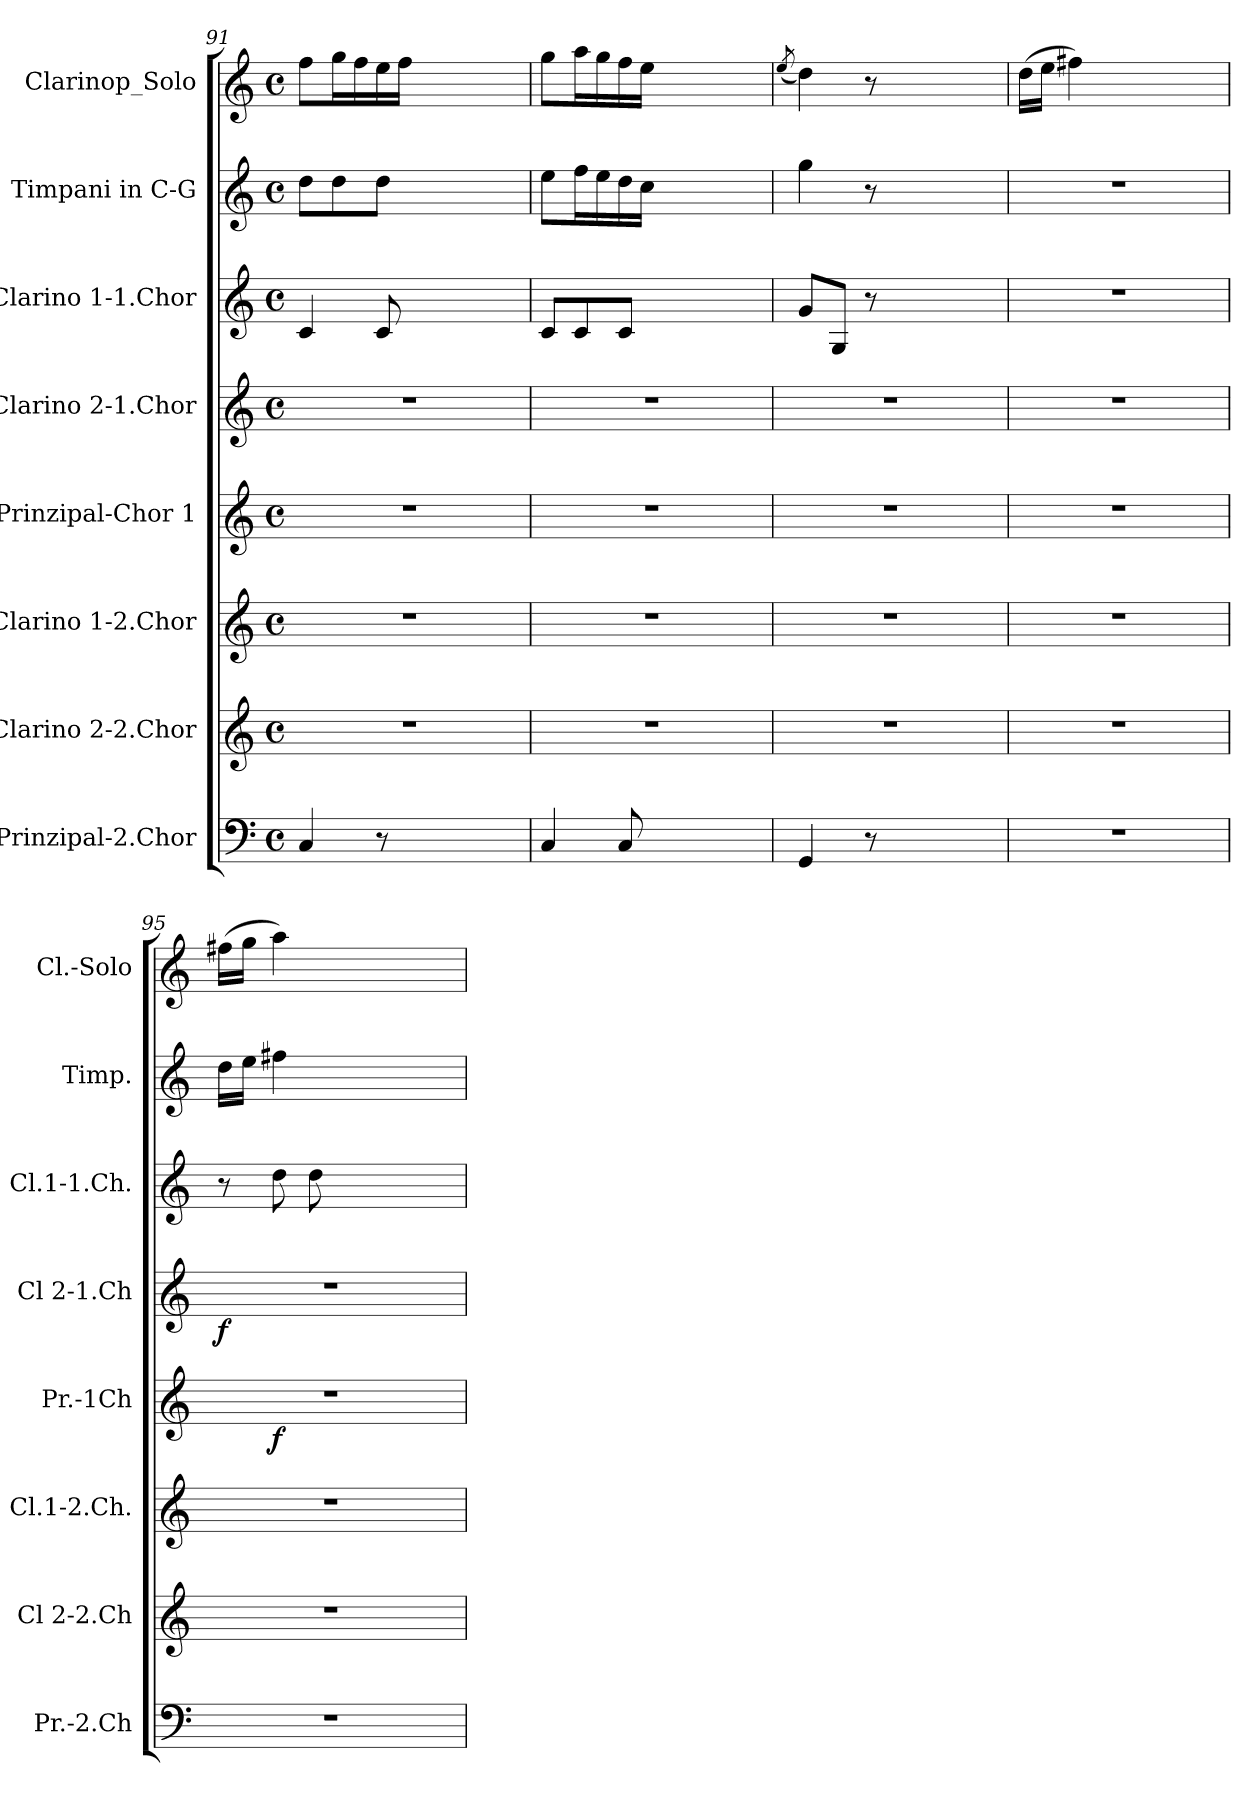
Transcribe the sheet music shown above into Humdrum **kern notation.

**kern	**kern	**kern	**kern	**dynam	**kern	**dynam	**kern	**kern	**kern
*part8	*part7	*part6	*part5	*part5	*part4	*part4	*part3	*part2	*part1
*staff8	*staff7	*staff6	*staff5	*staff5	*staff4	*staff4	*staff3	*staff2	*staff1
*I"Prinzipal-2.Chor	*I"Clarino 2-2.Chor	*I"Clarino 1-2.Chor	*I"Prinzipal-Chor 1	*	*I"Clarino 2-1.Chor	*	*I"Clarino 1-1.Chor	*I"Timpani in C-G	*I"Clarinop_Solo
*I'Pr.-2.Ch	*I'Cl 2-2.Ch	*I'Cl.1-2.Ch.	*I'Pr.-1Ch	*	*I'Cl 2-1.Ch	*	*I'Cl.1-1.Ch.	*I'Timp.	*I'Cl.-Solo
*clefF4	*clefG2	*clefG2	*clefG2	*	*clefG2	*	*clefG2	*clefG2	*clefG2
*	*	*ITrd1c2	*ITrd1c2	*	*	*	*ITrd1c2	*ITrd1c2	*
*k[]	*k[]	*k[b-e-]	*k[b-e-]	*	*k[]	*	*k[b-e-]	*k[b-e-]	*k[]
*C:	*C:	*B-:	*B-:	*	*C:	*	*B-:	*B-:	*C:
*M4/4	*M4/4	*M4/4	*M4/4	*	*M4/4	*	*M4/4	*M4/4	*M4/4
*met(c)	*met(c)	*met(c)	*met(c)	*	*met(c)	*	*met(c)	*met(c)	*met(c)
=91	=91	=91	=91	=91	=91	=91	=91	=91	=91
4C	1r	1r	1r	.	1r	.	4B-	8ccL	8ffL
.	.	.	.	.	.	.	.	8cc	16ggL
.	.	.	.	.	.	.	.	.	16ff
8r	.	.	.	.	.	.	8B-	8ccJ	16ee
.	.	.	.	.	.	.	.	.	16ffJJ
2ryy	.	.	.	.	.	.	2ryy	2ryy	2ryy
8ryy	.	.	.	.	.	.	8ryy	8ryy	8ryy
=92	=92	=92	=92	=92	=92	=92	=92	=92	=92
4C	1r	1r	1r	.	1r	.	8B-L	8ddL	8ggL
.	.	.	.	.	.	.	8B-	16ee-L	16aaL
.	.	.	.	.	.	.	.	16dd	16gg
8C	.	.	.	.	.	.	8B-J	16cc	16ff
.	.	.	.	.	.	.	.	16b-JJ	16eeJJ
2ryy	.	.	.	.	.	.	2ryy	2ryy	2ryy
8ryy	.	.	.	.	.	.	8ryy	8ryy	8ryy
!!LO:LB:g=z
=93	=93	=93	=93	=93	=93	=93	=93	=93	=93
.	.	.	.	.	.	.	.	.	(>8qee
4GG	1r	1r	1r	.	1r	.	8fL	4ff	4dd)
.	.	.	.	.	.	.	8FJ	.	.
8r	.	.	.	.	.	.	8r	8r	8r
2ryy	.	.	.	.	.	.	2ryy	2ryy	2ryy
8ryy	.	.	.	.	.	.	8ryy	8ryy	8ryy
=94	=94	=94	=94	=94	=94	=94	=94	=94	=94
1r	1r	1r	1r	.	1r	.	1r	1r	(>16ddLL
.	.	.	.	.	.	.	.	.	16eeJJ
.	.	.	.	.	.	.	.	.	4ff#)
.	.	.	.	.	.	.	.	.	2ryy
.	.	.	.	.	.	.	.	.	8ryy
=95	=95	=95	=95	=95	=95	=95	=95	=95	=95
!	!	!	!	!	!	!LO:DY:b	!	!	!
*	*	*	*^	*	*	*	*	*	*
1r	1r	1r	1r	8ryy	.	1r	f	8r	16ccLL	(>16ff#LL
.	.	.	.	.	.	.	.	.	16ddJJ	16ggJJ
!	!	!	!	!	!LO:DY:b	!	!	!	!	!
.	.	.	.	2..ryy	f	.	.	8cc	4ee	4aa)
.	.	.	.	.	.	.	.	8cc	.	.
.	.	.	.	.	.	.	.	2ryy	2ryy	2ryy
.	.	.	.	.	.	.	.	8ryy	8ryy	8ryy
*	*	*	*v	*v	*	*	*	*	*	*
=	=	=	=	=	=	=	=	=	=
*-	*-	*-	*-	*-	*-	*-	*-	*-	*-
